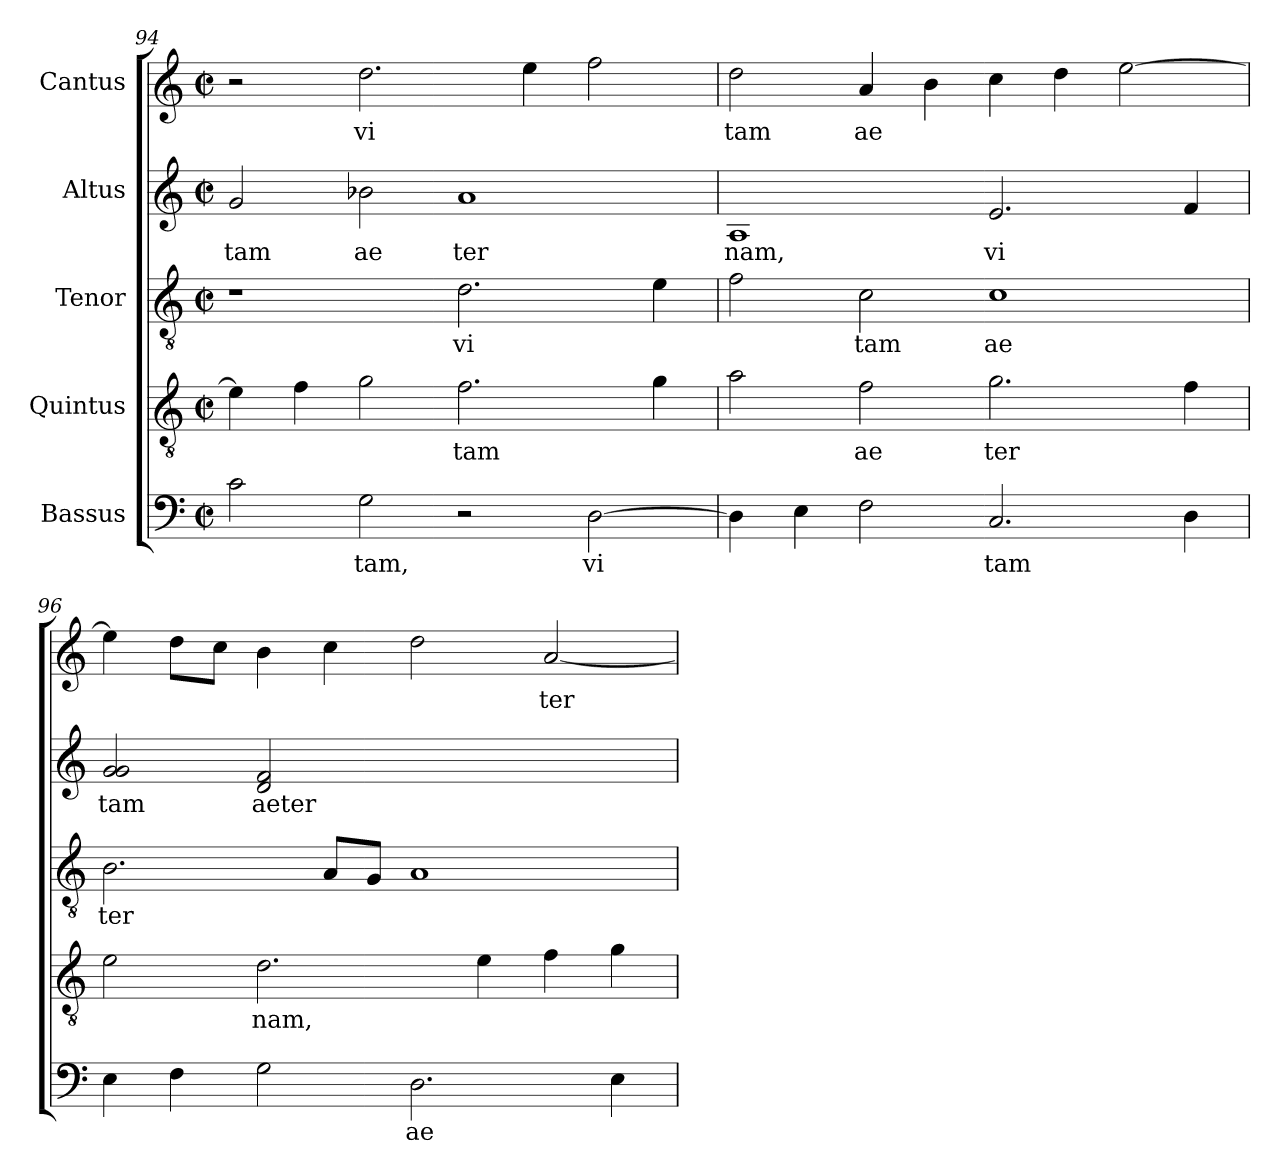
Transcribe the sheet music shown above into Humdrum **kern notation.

**kern	**text	**kern	**text	**kern	**text	**kern	**text	**kern	**text
*part5	*part5	*part4	*part4	*part3	*part3	*part2	*part2	*part1	*part1
*staff5	*staff5	*staff4	*staff4	*staff3	*staff3	*staff2	*staff2	*staff1	*staff1
*I"Bassus	*	*I"Quintus	*	*I"Tenor	*	*I"Altus	*	*I"Cantus	*
!!LO:LB:g=z
*clefF4	*	*clefGv2	*	*clefGv2	*	*clefG2	*	*clefG2	*
*k[]	*	*k[]	*	*k[]	*	*k[]	*	*k[]	*
*C:	*	*C:	*	*C:	*	*C:	*	*C:	*
*M2/2	*	*M2/2	*	*M2/2	*	*M2/2	*	*M2/2	*
*met(c|)	*	*met(c|)	*	*met(c|)	*	*met(c|)	*	*met(c|)	*
=94	=94	=94	=94	=94	=94	=94	=94	=94	=94
!	!LO:LY:b:cj	!	!LO:LY:b:cj	!	!	!	!LO:LY:b:cj	!	!
2c\	.	4e\]	--	1r	.	2g/	tam	2r	.
!	!	!	!LO:LY:b:cj	!	!	!	!	!	!
.	.	4f\	--	.	.	.	.	.	.
!	!LO:LY:b:cj	!	!LO:LY:b:cj	!	!	!	!LO:LY:b:cj	!	!LO:LY:b:cj
2G\	tam,	2g\	--	.	.	2b-X\	ae	2.dd\	vi-
!	!	!	!LO:LY:b:cj	!	!LO:LY:b	!	!LO:LY:b:cj	!	!
2r	.	2.f\	-tam	2.d\	vi	1a	ter	.	.
!	!	!	!	!	!	!	!	!	!LO:LY:b:cj
.	.	.	.	.	.	.	.	4ee\	--
!	!LO:LY:b:cj	!	!	!	!	!	!	!	!LO:LY:b:cj
[>2D\	vi-	.	.	.	.	.	.	2ff\	--
!	!	!	!LO:LY:b:cj	!	!LO:LY:b	!	!	!	!
.	.	4g\	.	4e\	.	.	.	.	.
=95	=95	=95	=95	=95	=95	=95	=95	=95	=95
!	!LO:LY:b:cj	!	!LO:LY:b:cj	!	!LO:LY:b	!	!LO:LY:b:cj	!	!LO:LY:b:cj
4D\]	--	2a\	.	2f\	.	1A	nam,	2dd\	-tam
!	!LO:LY:b:cj	!	!	!	!	!	!	!	!
4E\	--	.	.	.	.	.	.	.	.
!	!LO:LY:b:cj	!	!LO:LY:b:cj	!	!LO:LY:b	!	!	!	!LO:LY:b:cj
2F\	--	2f\	ae	2c\	tam	.	.	4a/	ae-
!	!	!	!	!	!	!	!	!	!LO:LY:b:cj
.	.	.	.	.	.	.	.	4b\	--
!	!LO:LY:b:cj	!	!LO:LY:b:cj	!	!LO:LY:b	!	!LO:LY:b:cj	!	!LO:LY:b:cj
2.C/	-tam	2.g\	ter	1c	ae	2.e/	vi	4cc\	--
!	!	!	!	!	!	!	!	!	!LO:LY:b:cj
.	.	.	.	.	.	.	.	4dd\	--
!	!	!	!	!	!	!	!	!	!LO:LY:b:cj
.	.	.	.	.	.	.	.	[>2ee\	--
!	!LO:LY:b:cj	!	!LO:LY:b:cj	!	!	!	!LO:LY:b:cj	!	!
4D\	.	4f\	.	.	.	4f/	.	.	.
=96	=96	=96	=96	=96	=96	=96	=96	=96	=96
!	!LO:LY:b:cj	!	!LO:LY:b:cj	!	!LO:LY:b	!	!LO:LY:b:cj	!	!LO:LY:b:cj
4E\	.	2e\	.	2.B\	ter	2g/ 2g/	tam	4ee\]	--
!	!LO:LY:b:cj	!	!	!	!	!	!	!	!LO:LY:b:cj
4F\	.	.	.	.	.	.	.	8dd\L	--
!	!	!	!	!	!	!	!	!	!LO:LY:b:cj
.	.	.	.	.	.	.	.	8cc\J	--
!	!LO:LY:b:cj	!	!LO:LY:b:cj	!	!	!	!LO:LY:b:cj	!	!LO:LY:b:cj
2G\	.	2.d\	nam,	.	.	2f/ 2d/	aeter	4b\	--
!	!	!	!	!	!LO:LY:b	!	!	!	!LO:LY:b:cj
.	.	.	.	8A/L	.	.	.	4cc\	--
!	!	!	!	!	!LO:LY:b	!	!	!	!
.	.	.	.	8G/J	.	.	.	.	.
!	!LO:LY:b:cj	!	!	!	!LO:LY:b	!	!	!	!LO:LY:b:cj
2.D\	ae-	.	.	1A	.	1ryy	.	2dd\	--
!	!	!	!LO:LY:b:cj	!	!	!	!	!	!
.	.	4e\	.	.	.	.	.	.	.
!	!	!	!LO:LY:b:cj	!	!	!	!	!	!LO:LY:b:cj
.	.	4f\	.	.	.	.	.	[<2a/	-ter-
!	!LO:LY:b:cj	!	!LO:LY:b:cj	!	!	!	!	!	!
4E\	--	4g\	.	.	.	.	.	.	.
=	=	=	=	=	=	=	=	=	=
*-	*-	*-	*-	*-	*-	*-	*-	*-	*-
